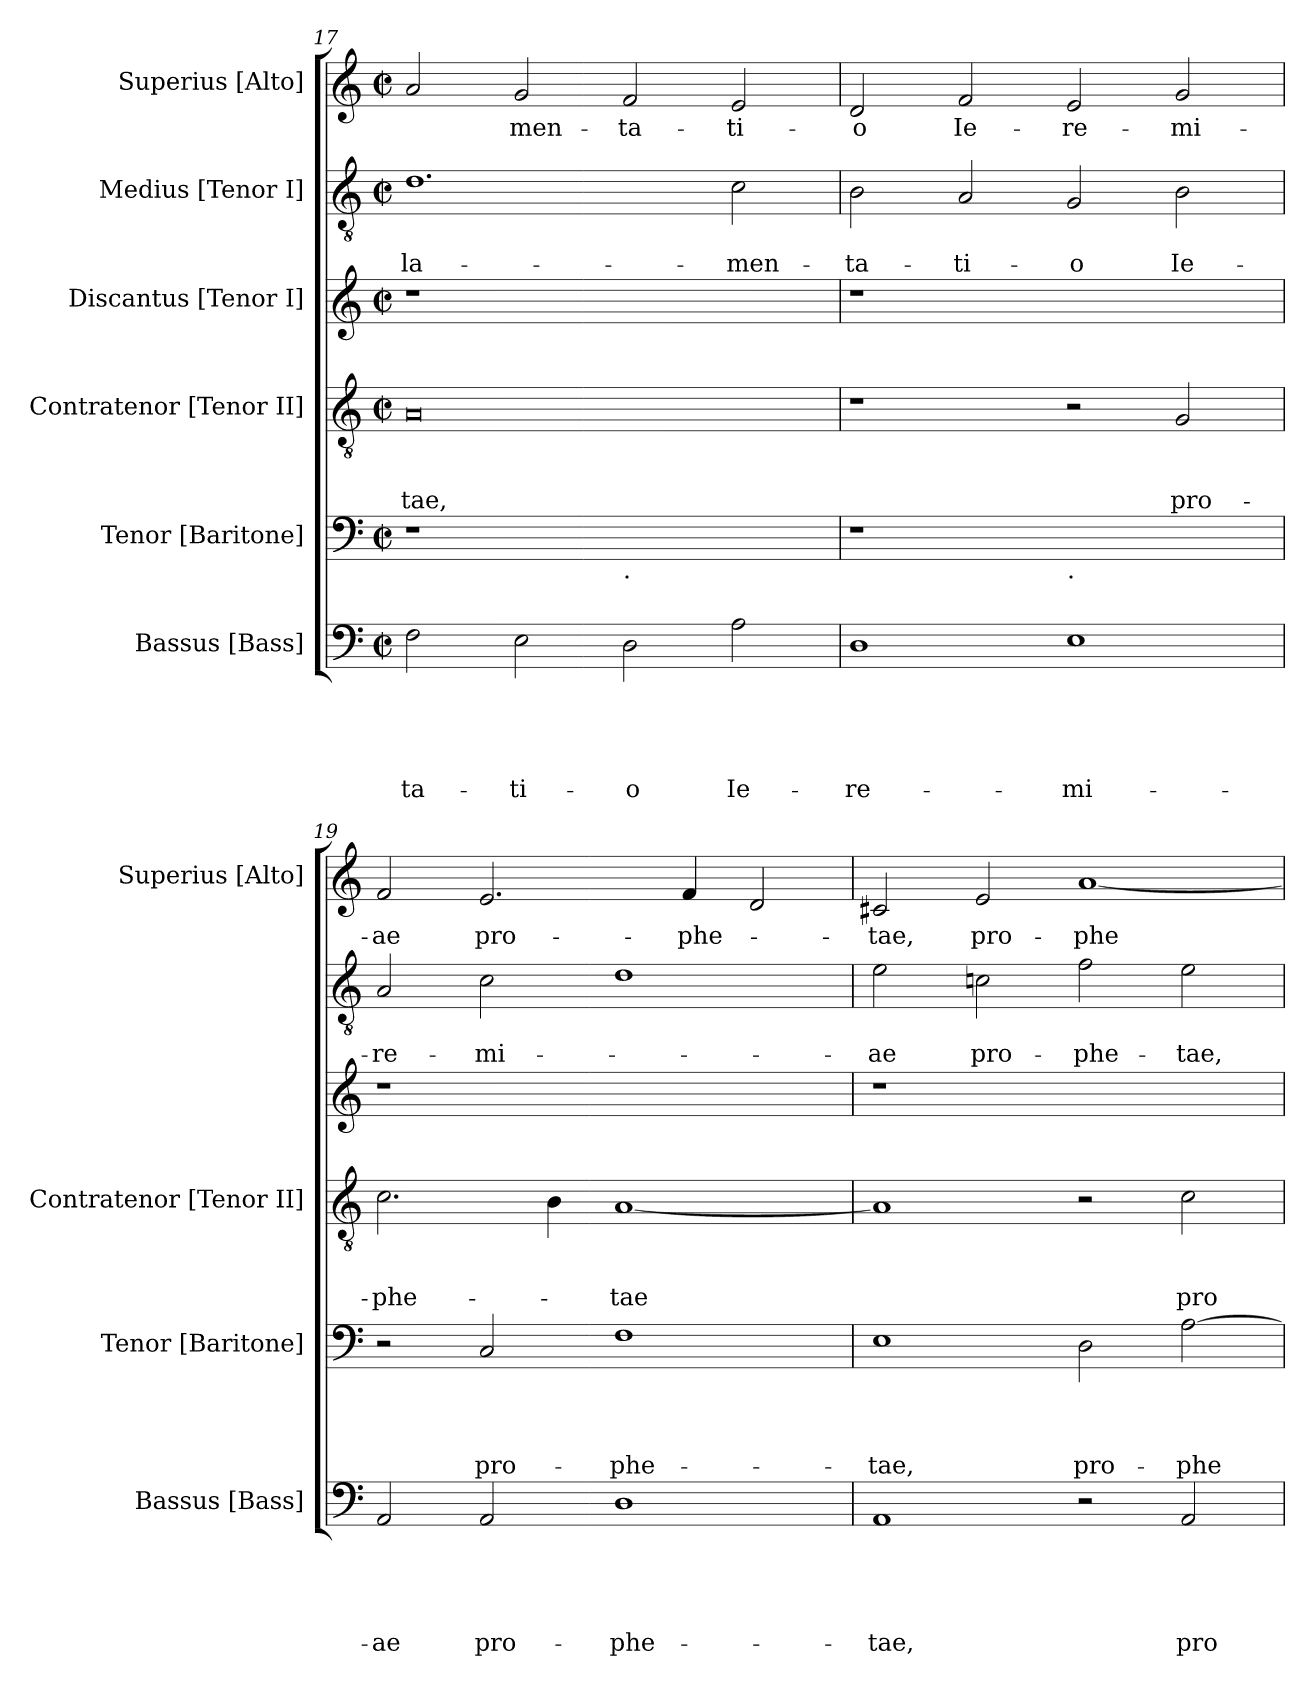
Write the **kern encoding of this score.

**kern	**text	**text	**text	**text	**text	**kern	**text	**text	**text	**text	**kern	**text	**text	**text	**kern	**kern	**text	**text	**kern	**text
*part6	*part6	*part6	*part6	*part6	*part6	*part5	*part5	*part5	*part5	*part5	*part4	*part4	*part4	*part4	*part3	*part2	*part2	*part2	*part1	*part1
*staff6	*staff6	*staff6	*staff6	*staff6	*staff6	*staff5	*staff5	*staff5	*staff5	*staff5	*staff4	*staff4	*staff4	*staff4	*staff3	*staff2	*staff2	*staff2	*staff1	*staff1
*I"Bassus [Bass]	*	*	*	*	*	*I"Tenor [Baritone]	*	*	*	*	*I"Contratenor [Tenor II]	*	*	*	*I"Discantus [Tenor I]	*I"Medius [Tenor I]	*	*	*I"Superius [Alto]	*
*I'Bassus [Bass]	*	*	*	*	*	*I'Tenor [Baritone]	*	*	*	*	*I'Contratenor [Tenor II]	*	*	*	*	*	*	*	*I'Superius [Alto]	*
!!LO:LB:g=z
*clefF4	*	*	*	*	*	*clefF4	*	*	*	*	*clefGv2	*	*	*	*clefG2	*clefGv2	*	*	*clefG2	*
*k[]	*	*	*	*	*	*k[]	*	*	*	*	*k[]	*	*	*	*k[]	*k[]	*	*	*k[]	*
*C:	*	*	*	*	*	*C:	*	*	*	*	*C:	*	*	*	*C:	*C:	*	*	*C:	*
*M2/2	*	*	*	*	*	*M2/2	*	*	*	*	*M2/2	*	*	*	*M2/2	*M2/2	*	*	*M2/2	*
*met(c|)	*	*	*	*	*	*met(c|)	*	*	*	*	*met(c|)	*	*	*	*met(c|)	*met(c|)	*	*	*met(c|)	*
=17	=17	=17	=17	=17	=17	=17	=17	=17	=17	=17	=17	=17	=17	=17	=17	=17	=17	=17	=17	=17
!	!	!	!	!	!LO:LY:b	!	!	!	!	!	!	!	!	!LO:LY:b	!	!	!	!LO:LY:b	!	!
2F\	.	.	.	.	-ta-	1r	.	.	.	.	0A	.	.	-tae,	1r	1.d	.	la-	2a/	.
!	!	!	!	!	!LO:LY:b	!	!	!	!	!	!	!	!	!	!	!	!	!	!	!LO:LY:b
2E\	.	.	.	.	-ti-	.	.	.	.	.	.	.	.	.	.	.	.	.	2g/	-men-
!	!	!	!	!	!	!LO:TX:b:t=.	!	!	!	!	!	!	!	!	!	!	!	!	!	!
!	!	!	!	!	!LO:LY:b	!	!	!	!	!	!	!	!	!	!	!	!	!	!	!LO:LY:b
2D\	.	.	.	.	-o	1ryy	.	.	.	.	.	.	.	.	1ryy	.	.	.	2f/	-ta-
!	!	!	!	!	!LO:LY:b	!	!	!	!	!	!	!	!	!	!	!	!	!LO:LY:b	!	!LO:LY:b
2A\	.	.	.	.	Ie-	.	.	.	.	.	.	.	.	.	.	2c\	.	-men-	2e/	-ti-
=18	=18	=18	=18	=18	=18	=18	=18	=18	=18	=18	=18	=18	=18	=18	=18	=18	=18	=18	=18	=18
!	!	!	!	!	!LO:LY:b	!	!	!	!	!	!	!	!	!	!	!	!	!LO:LY:b	!	!LO:LY:b
1D	.	.	.	.	-re-	1r	.	.	.	.	1r	.	.	.	1r	2B\	.	-ta-	2d/	-o
!	!	!	!	!	!	!	!	!	!	!	!	!	!	!	!	!	!	!LO:LY:b	!	!LO:LY:b
.	.	.	.	.	.	.	.	.	.	.	.	.	.	.	.	2A/	.	-ti-	2f/	Ie-
!	!	!	!	!	!	!LO:TX:b:t=.	!	!	!	!	!	!	!	!	!	!	!	!	!	!
!	!	!	!	!	!LO:LY:b	!	!	!	!	!	!	!	!	!	!	!	!	!LO:LY:b	!	!LO:LY:b
1E	.	.	.	.	-mi-	1ryy	.	.	.	.	2r	.	.	.	1ryy	2G/	.	-o	2e/	-re-
!	!	!	!	!	!	!	!	!	!	!	!	!	!	!LO:LY:b	!	!	!	!LO:LY:b	!	!LO:LY:b
.	.	.	.	.	.	.	.	.	.	.	2G/	.	.	pro-	.	2B\	.	Ie-	2g/	-mi-
=19	=19	=19	=19	=19	=19	=19	=19	=19	=19	=19	=19	=19	=19	=19	=19	=19	=19	=19	=19	=19
!	!	!	!	!	!LO:LY:b	!	!	!	!	!	!	!	!	!LO:LY:b	!	!	!	!LO:LY:b	!	!LO:LY:b
2AA/	.	.	.	.	-ae	2r	.	.	.	.	2.c\	.	.	-phe-	1r	2A/	.	-re-	2f/	-ae
!	!	!	!	!	!LO:LY:b	!	!	!	!	!LO:LY:b	!	!	!	!	!	!	!	!LO:LY:b	!	!LO:LY:b
2AA/	.	.	.	.	pro-	2C/	.	.	.	pro-	.	.	.	.	.	2c\	.	-mi-	2.e/	pro-
.	.	.	.	.	.	.	.	.	.	.	4B\	.	.	.	.	.	.	.	.	.
!	!	!	!	!	!LO:LY:b	!	!	!	!	!LO:LY:b	!	!	!	!LO:LY:b	!	!	!	!	!	!
1D	.	.	.	.	-phe-	1F	.	.	.	-phe-	[<1A	.	.	-tae	1ryy	1d	.	.	.	.
!	!	!	!	!	!	!	!	!	!	!	!	!	!	!	!	!	!	!	!	!LO:LY:b
.	.	.	.	.	.	.	.	.	.	.	.	.	.	.	.	.	.	.	4f/	-phe-
.	.	.	.	.	.	.	.	.	.	.	.	.	.	.	.	.	.	.	2d/	.
!!LO:PB:g=z
=20	=20	=20	=20	=20	=20	=20	=20	=20	=20	=20	=20	=20	=20	=20	=20	=20	=20	=20	=20	=20
!	!	!	!	!	!LO:LY:b	!	!	!	!	!LO:LY:b	!	!	!	!	!	!	!	!LO:LY:b	!	!LO:LY:b
1AA	.	.	.	.	-tae,	1E	.	.	.	-tae,	1A]	.	.	.	1r	2e\	.	-ae	2c#X/	-tae,
!	!	!	!	!	!	!	!	!	!	!	!	!	!	!	!	!	!	!LO:LY:b	!	!LO:LY:b
.	.	.	.	.	.	.	.	.	.	.	.	.	.	.	.	2cn\	.	pro-	2e/	pro-
!	!	!	!	!	!	!	!	!	!	!LO:LY:b	!	!	!	!	!	!	!	!LO:LY:b	!	!LO:LY:b
2r	.	.	.	.	.	2D\	.	.	.	pro-	2r	.	.	.	1ryy	2f\	.	-phe-	[<1a	-phe-
!	!	!	!	!	!LO:LY:b	!	!	!	!	!LO:LY:b	!	!	!	!LO:LY:b	!	!	!	!LO:LY:b	!	!
2AA/	.	.	.	.	pro-	[>2A\	.	.	.	-phe-	2c\	.	.	pro-	.	2e\	.	-tae,	.	.
=	=	=	=	=	=	=	=	=	=	=	=	=	=	=	=	=	=	=	=	=
*-	*-	*-	*-	*-	*-	*-	*-	*-	*-	*-	*-	*-	*-	*-	*-	*-	*-	*-	*-	*-
